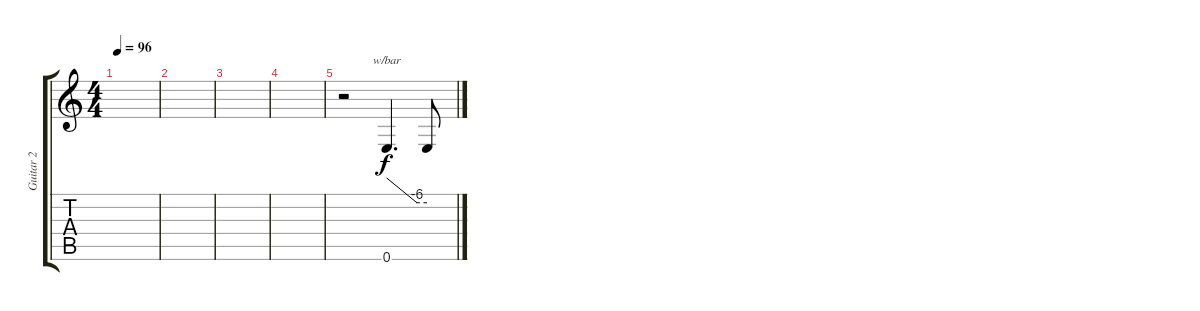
\track ("Guitar 2" "Guitar 2") {instrument overdrivenguitar}
\staff {score tabs}
\tuning (E4 B3 G3 D3 A2 E2) {hide}
\ts (4 4)
\tempo 96
\clef g2
\ks c
|
|
|
|
r.2 0.6.4{d tbe (custom default 0 0 45 -24 60 -24)} 0.6{t}.8
